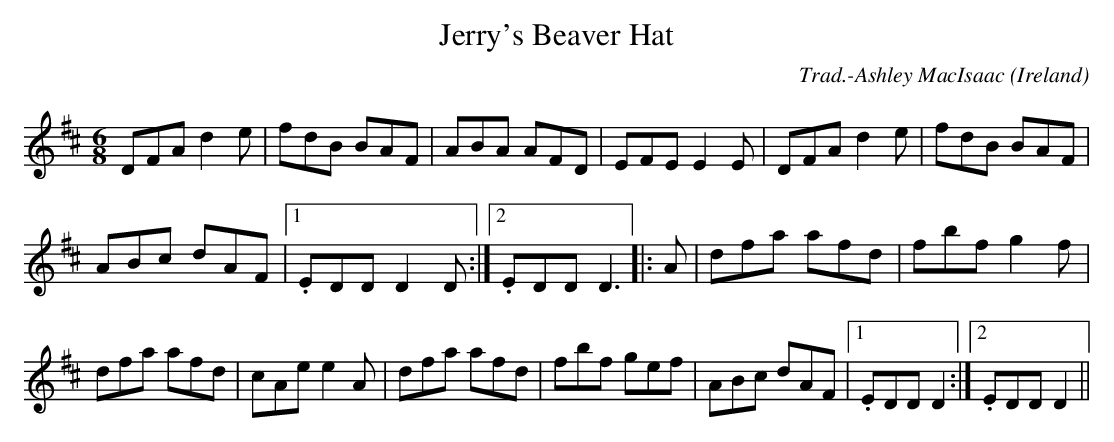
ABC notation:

X:1
T:Jerry's Beaver Hat
O:Ireland
M:6/8
C:Trad.-Ashley MacIsaac
K:D
DFA d2 e|fdB BAF|ABA AFD|EFE E2 E|DFA d2 e|fdB BAF|
ABc dAF|1.EDD D2 D:|2.EDD D3|:A|dfa afd|fbf g2f|
dfa afd|cAe e2 A|dfa afd|fbf gef|ABc dAF|1.EDD D2:|2.EDD D2||
